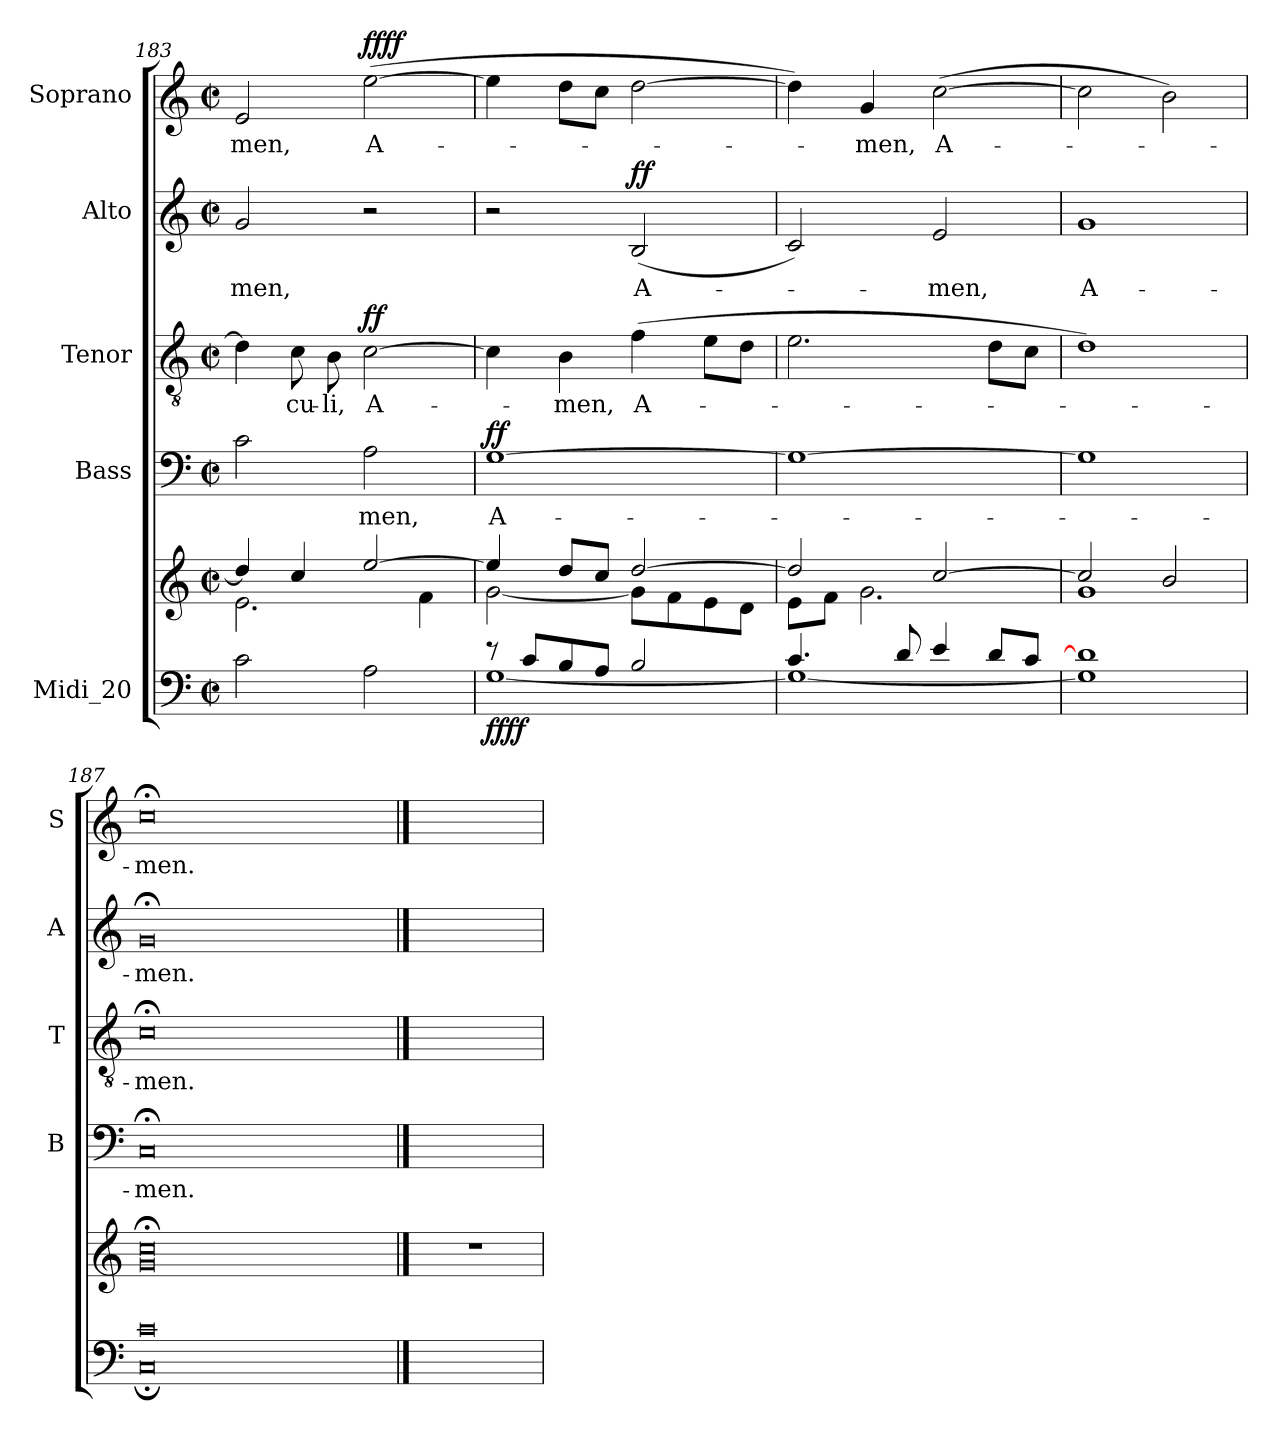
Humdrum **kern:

**kern	**kern	**dynam	**kern	**text	**dynam	**kern	**text	**dynam	**kern	**text	**dynam	**kern	**text	**dynam
*part5	*part5	*part5	*part4	*part4	*part4	*part3	*part3	*part3	*part2	*part2	*part2	*part1	*part1	*part1
*staff6	*staff5	*staff5/6	*staff4	*staff4	*staff4	*staff3	*staff3	*staff3	*staff2	*staff2	*staff2	*staff1	*staff1	*staff1
*I"Midi_20	*	*	*I"Bass	*	*	*I"Tenor	*	*	*I"Alto	*	*	*I"Soprano	*	*
*	*	*	*I'B	*	*	*I'T	*	*	*I'A	*	*	*I'S	*	*
*clefF4	*clefG2	*	*clefF4	*	*	*clefGv2	*	*	*clefG2	*	*	*clefG2	*	*
*k[]	*k[]	*	*k[]	*	*	*k[]	*	*	*k[]	*	*	*k[]	*	*
*C:	*C:	*	*C:	*	*	*C:	*	*	*C:	*	*	*C:	*	*
*M2/2	*M2/2	*	*M2/2	*	*	*M2/2	*	*	*M2/2	*	*	*M2/2	*	*
*met(c|)	*met(c|)	*	*met(c|)	*	*	*met(c|)	*	*	*met(c|)	*	*	*met(c|)	*	*
=183	=183	=183	=183	=183	=183	=183	=183	=183	=183	=183	=183	=183	=183	=183
*^	*^	*	*	*	*	*	*	*	*	*	*	*	*	*
!	!	!	!	!	!	!	!	!	!	!	!	!LO:LY:b	!	!	!LO:LY:b	!
1ryy	2c\	4dd/]	2.e\	.	2c	.	.	4d]	.	.	2g	-men,	.	2e	men,	.
!	!	!	!	!	!	!	!	!	!LO:LY:b	!	!	!	!	!	!	!
.	.	4cc/	.	.	.	.	.	8c	cu-	.	.	.	.	.	.	.
!	!	!	!	!	!	!	!	!	!LO:LY:b	!	!	!	!	!	!	!
.	.	.	.	.	.	.	.	8B	-li,	.	.	.	.	.	.	.
!	!	!	!	!	!	!LO:LY:b	!	!	!LO:LY:b	!LO:DY:b	!	!	!	!	!LO:LY:b	!LO:DY:b
!	!	!	!	!	!	!	!	!	!	!	!	!	!	!	!	!LO:DY:n=1:b
.	2A\	[2ee/	.	.	2A	men,	.	[2c	A-	ff	2r	.	.	(>[2ee	A-	ff ff
.	.	.	4f\	.	.	.	.	.	.	.	.	.	.	.	.	.
=184	=184	=184	=184	=184	=184	=184	=184	=184	=184	=184	=184	=184	=184	=184	=184	=184
!	!	!	!	!LO:DY:b=2	!	!LO:LY:b	!	!	!	!	!	!	!	!	!	!
!	!	!	!	!LO:DY:n=1:b	!	!	!LO:DY:b	!	!	!	!	!	!	!	!	!
8r	[1G\	4ee/]	[2g\	ff ff	[1G	A-	ff	4c]	.	.	2r	.	.	4ee]	.	.
8c/L	.	.	.	.	.	.	.	.	.	.	.	.	.	.	.	.
!	!	!	!	!	!	!	!	!	!LO:LY:b	!	!	!	!	!	!	!
8B/	.	8dd/L	.	.	.	.	.	4B	men,	.	.	.	.	8ddL	.	.
8A/J	.	8cc/J	.	.	.	.	.	.	.	.	.	.	.	8ccJ	.	.
!	!	!	!	!	!	!	!	!	!LO:LY:b	!	!	!LO:LY:b	!LO:DY:b	!	!	!
2B/	.	[2dd/	8g\L]	.	.	.	.	(>4f	A-	.	(<2B	A-	ff	[2dd	.	.
.	.	.	8f\	.	.	.	.	.	.	.	.	.	.	.	.	.
.	.	.	8e\	.	.	.	.	8eL	.	.	.	.	.	.	.	.
.	.	.	8d\J	.	.	.	.	8dJ	.	.	.	.	.	.	.	.
=185	=185	=185	=185	=185	=185	=185	=185	=185	=185	=185	=185	=185	=185	=185	=185	=185
4.c/	1G\_	2dd/]	8e\L	.	1G_	.	.	2.e	.	.	2c)	.	.	4dd])	.	.
.	.	.	8f\J	.	.	.	.	.	.	.	.	.	.	.	.	.
!	!	!	!	!	!	!	!	!	!	!	!	!	!	!	!LO:LY:b	!
.	.	.	2.g\	.	.	.	.	.	.	.	.	.	.	4g	men,	.
8d/	.	.	.	.	.	.	.	.	.	.	.	.	.	.	.	.
!	!	!	!	!	!	!	!	!	!	!	!	!LO:LY:b	!	!	!LO:LY:b	!
4e/	.	[2cc/	.	.	.	.	.	.	.	.	2e	men,	.	(>[2cc	A-	.
8d/L	.	.	.	.	.	.	.	8dL	.	.	.	.	.	.	.	.
8c/J	.	.	.	.	.	.	.	8cJ	.	.	.	.	.	.	.	.
=186	=186	=186	=186	=186	=186	=186	=186	=186	=186	=186	=186	=186	=186	=186	=186	=186
!	!	!	!	!	!	!	!	!	!	!	!	!LO:LY:b	!	!	!	!
1ryy	1G\] 1d\]	2cc/]	1g\	.	1G]	.	.	1d)	.	.	1g	A-	.	2cc]	.	.
.	.	2b/	.	.	.	.	.	.	.	.	.	.	.	2b)	.	.
*	*	*v	*v	*	*	*	*	*	*	*	*	*	*	*	*	*
=187	=187	=187	=187	=187	=187	=187	=187	=187	=187	=187	=187	=187	=187	=187	=187
!	!	!	!	!	!LO:LY:b	!	!	!LO:LY:b	!	!	!LO:LY:b	!	!	!LO:LY:b	!
1ryy	0C\; 0c\;	0g/;< 0cc/;<	.	0C;<	men.	.	0c;<	men.	.	0g;<	-men.	.	0cc;<	men.	.
1ryy	.	.	.	.	.	.	.	.	.	.	.	.	.	.	.
*v	*v	*	*	*	*	*	*	*	*	*	*	*	*	*	*
==	==	==	==	==	==	==	==	==	==	==	==	==	==	==
1ryy	1r	.	1ryy	.	.	1ryy	.	.	1ryy	.	.	1ryy	.	.
=	=	=	=	=	=	=	=	=	=	=	=	=	=	=
*-	*-	*-	*-	*-	*-	*-	*-	*-	*-	*-	*-	*-	*-	*-
